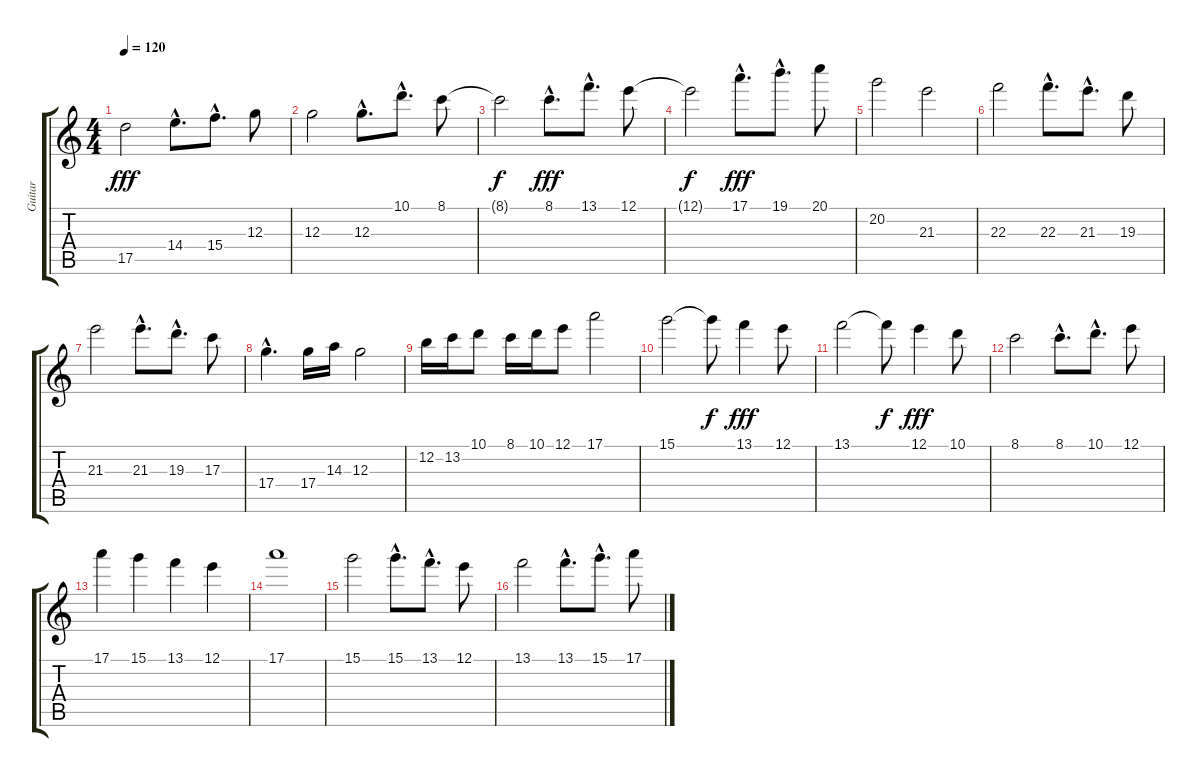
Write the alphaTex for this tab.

\track ("Guitar" "Guitar") {instrument overdrivenguitar}
\staff {score tabs}
\tuning (E4 B3 G3 D3 A2 E2) {hide}
\ts (4 4)
\tempo 120
\clef g2
\ks c
17.5.2{dy fff} 14.4{hac}.8{d} 15.4{hac}.8{d} 12.3.8 |
12.3.2 12.3{hac}.8{d} 10.1{hac}.8{d} 8.1.8 |
8.1{t}.2{dy f} 8.1{hac}.8{d dy fff} 13.1{hac}.8{d} 12.1.8 |
12.1{t}.2{dy f} 17.1{hac}.8{d dy fff} 19.1{hac}.8{d} 20.1.8 |
20.2.2 21.3.2 |
22.3.2 22.3{hac}.8{d} 21.3{hac}.8{d} 19.3.8 |
21.3.2 21.3{hac}.8{d} 19.3{hac}.8{d} 17.3.8 |
17.4{hac}.4{d} 17.4.16 14.3.16 12.3.2 |
12.2.16 13.2.16 10.1.8 8.1.16 10.1.16 12.1.8 17.1.2 |
15.1.2 15.1{t}.8{dy f} 13.1.4{dy fff} 12.1.8 |
13.1.2 13.1{t}.8{dy f} 12.1.4{dy fff} 10.1.8 |
8.1.2 8.1{hac}.8{d} 10.1{hac}.8{d} 12.1.8 |
17.1.4 15.1.4 13.1.4 12.1.4 |
17.1.1 |
15.1.2 15.1{hac}.8{d} 13.1{hac}.8{d} 12.1.8 |
13.1.2 13.1{hac}.8{d} 15.1{hac}.8{d} 17.1.8
